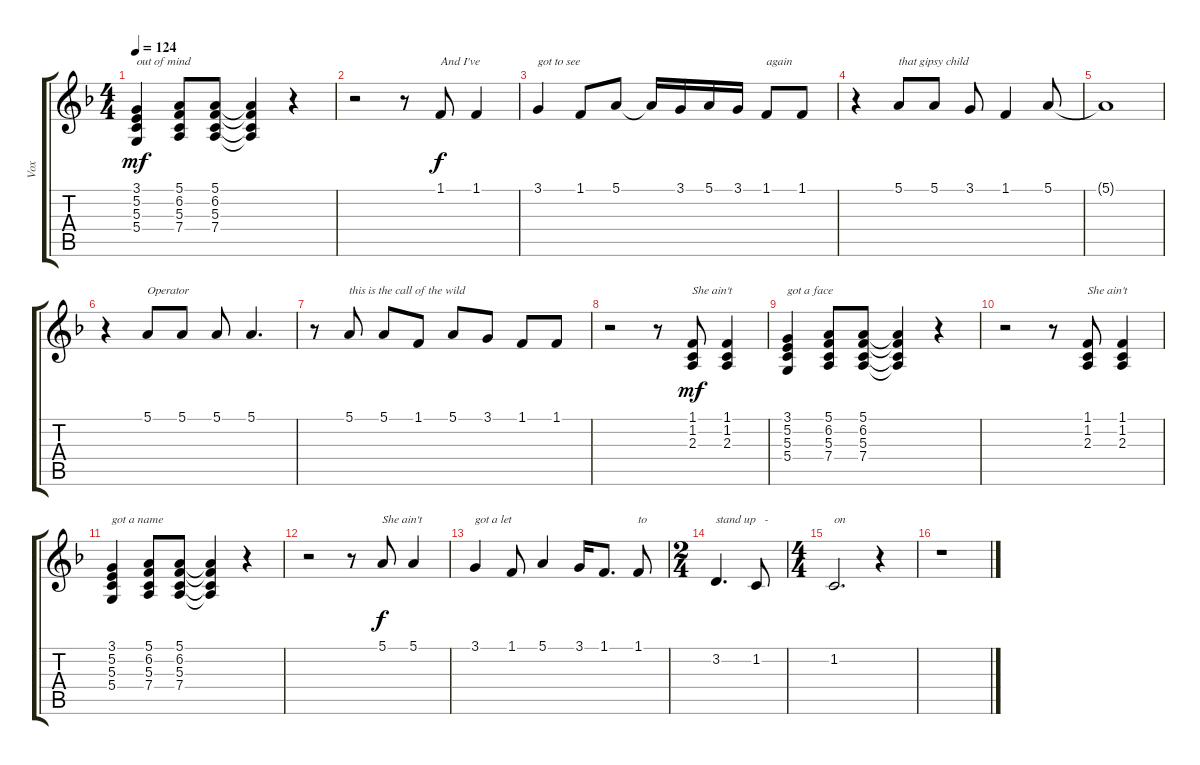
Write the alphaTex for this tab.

\track ("Vox" "Vox") {instrument violin}
\staff {score tabs}
\tuning (E4 B3 G3 D3 A2 E2) {hide}
\ts (4 4)
\tempo 124
\clef g2
\ks dminor
(3.1 5.2 5.3 5.4).4{txt "out of mind" dy mf} (5.1 6.2 5.3 7.4).8 (5.1 6.2 5.3 7.4).8 (5.1{t} 6.2{t} 5.3{t} 7.4{t}).4 r.4 |
r.2 r.8 1.1.8{txt "And I've" dy f} 1.1.4 |
3.1.4{txt "got to see"} 1.1.8 5.1.8 5.1{t}.16 3.1.16 5.1.16 3.1.16 1.1.8{txt "again"} 1.1.8 |
r.4 5.1.8{txt "that gipsy child"} 5.1.8 3.1.8 1.1.4 5.1.8 |
5.1{t}.1 |
r.4 5.1.8{txt "Operator"} 5.1.8 5.1.8 5.1.4{d} |
r.8 5.1.8{txt "this is the call of the wild"} 5.1.8 1.1.8 5.1.8 3.1.8 1.1.8 1.1.8 |
r.2 r.8 (1.1 1.2 2.3).8{txt "She ain't" dy mf} (1.1 1.2 2.3).4 |
(3.1 5.2 5.3 5.4).4{txt "got a face"} (5.1 6.2 5.3 7.4).8 (5.1 6.2 5.3 7.4).8 (5.1{t} 6.2{t} 5.3{t} 7.4{t}).4 r.4 |
r.2 r.8 (1.1 1.2 2.3).8{txt "She ain't"} (1.1 1.2 2.3).4 |
(3.1 5.2 5.3 5.4).4{txt "got a name"} (5.1 6.2 5.3 7.4).8 (5.1 6.2 5.3 7.4).8 (5.1{t} 6.2{t} 5.3{t} 7.4{t}).4 r.4 |
r.2 r.8 5.1.8{txt "She ain't" dy f} 5.1.4 |
3.1.4{txt "got a let"} 1.1.8 5.1.4 3.1.16 1.1.8{d} 1.1.8{txt "to"} |
\ts (2 4)
3.2.4{d txt "stand up   -"} 1.2.8 |
\ts (4 4)
1.2.2{d txt "on"} r.4 |
r.1
